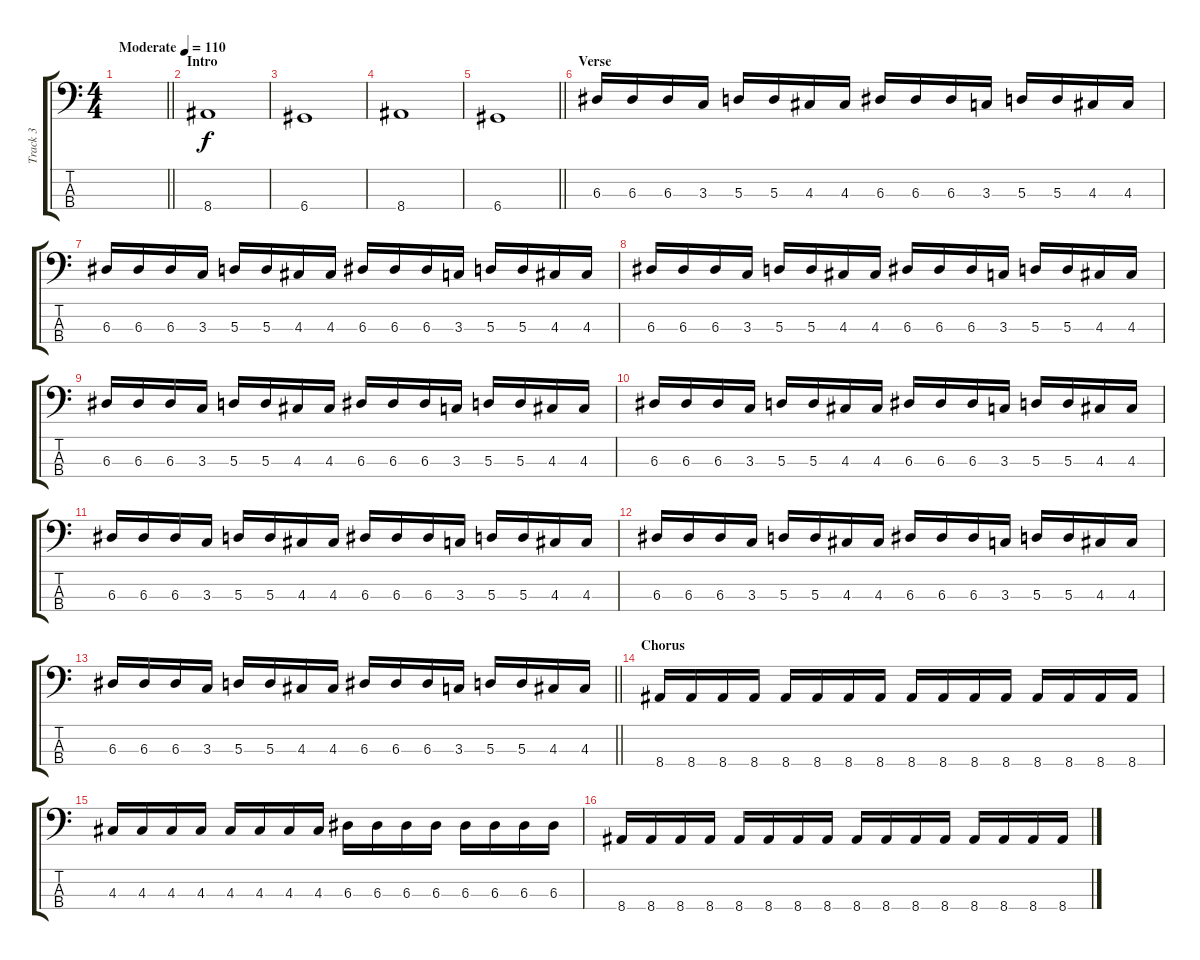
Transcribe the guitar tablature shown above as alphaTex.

\track ("Track 3" "Track 3") {instrument electricbassfinger}
\staff {score tabs}
\tuning (G2 D2 A1 D1) {hide}
\ts (4 4)
\tempo (110 "Moderate")
\clef f4
\barLineRight lightlight
\ks c
|
\section ("" "Intro")
8.4.1 |
6.4.1 |
8.4.1 |
\barLineRight lightlight
6.4.1 |
\section ("" "Verse")
6.3.16 6.3.16 6.3.16 3.3.16 5.3.16 5.3.16 4.3.16 4.3.16 6.3.16 6.3.16 6.3.16 3.3.16 5.3.16 5.3.16 4.3.16 4.3.16 |
6.3.16 6.3.16 6.3.16 3.3.16 5.3.16 5.3.16 4.3.16 4.3.16 6.3.16 6.3.16 6.3.16 3.3.16 5.3.16 5.3.16 4.3.16 4.3.16 |
6.3.16 6.3.16 6.3.16 3.3.16 5.3.16 5.3.16 4.3.16 4.3.16 6.3.16 6.3.16 6.3.16 3.3.16 5.3.16 5.3.16 4.3.16 4.3.16 |
6.3.16 6.3.16 6.3.16 3.3.16 5.3.16 5.3.16 4.3.16 4.3.16 6.3.16 6.3.16 6.3.16 3.3.16 5.3.16 5.3.16 4.3.16 4.3.16 |
6.3.16 6.3.16 6.3.16 3.3.16 5.3.16 5.3.16 4.3.16 4.3.16 6.3.16 6.3.16 6.3.16 3.3.16 5.3.16 5.3.16 4.3.16 4.3.16 |
6.3.16 6.3.16 6.3.16 3.3.16 5.3.16 5.3.16 4.3.16 4.3.16 6.3.16 6.3.16 6.3.16 3.3.16 5.3.16 5.3.16 4.3.16 4.3.16 |
6.3.16 6.3.16 6.3.16 3.3.16 5.3.16 5.3.16 4.3.16 4.3.16 6.3.16 6.3.16 6.3.16 3.3.16 5.3.16 5.3.16 4.3.16 4.3.16 |
\barLineRight lightlight
6.3.16 6.3.16 6.3.16 3.3.16 5.3.16 5.3.16 4.3.16 4.3.16 6.3.16 6.3.16 6.3.16 3.3.16 5.3.16 5.3.16 4.3.16 4.3.16 |
\section ("" "Chorus")
8.4.16 8.4.16 8.4.16 8.4.16 8.4.16 8.4.16 8.4.16 8.4.16 8.4.16 8.4.16 8.4.16 8.4.16 8.4.16 8.4.16 8.4.16 8.4.16 |
4.3.16 4.3.16 4.3.16 4.3.16 4.3.16 4.3.16 4.3.16 4.3.16 6.3.16 6.3.16 6.3.16 6.3.16 6.3.16 6.3.16 6.3.16 6.3.16 |
8.4.16 8.4.16 8.4.16 8.4.16 8.4.16 8.4.16 8.4.16 8.4.16 8.4.16 8.4.16 8.4.16 8.4.16 8.4.16 8.4.16 8.4.16 8.4.16
